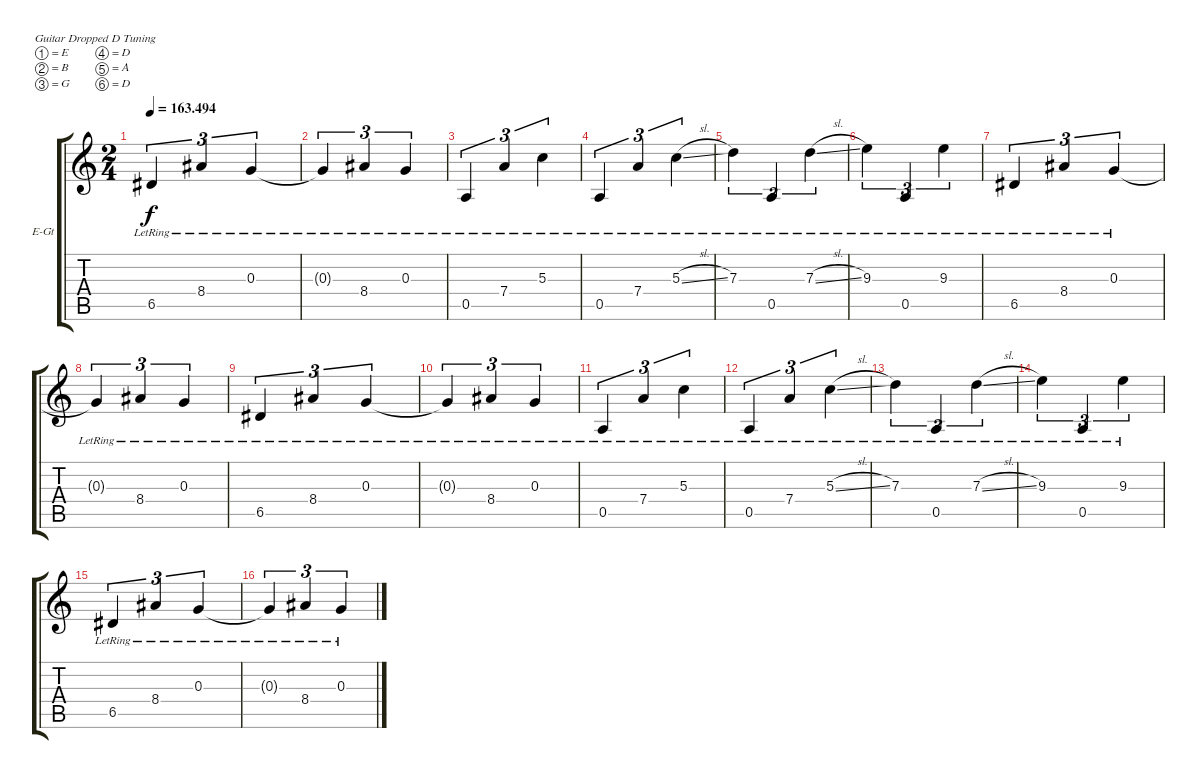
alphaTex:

\defaultSystemsLayout 4
\bracketExtendMode groupsimilarinstruments
\firstSystemTrackNameOrientation horizontal
\otherSystemsTrackNameOrientation horizontal
\track ("Clean Rythem" "E-Gt") {instrument electricguitarclean}
\staff {score tabs}
\tuning (E4 B3 G3 D3 A2 D2)
\ts (2 4)
\tempo
163.494
\accidentals auto
\clef g2
\ottava regular
\simile none
\ks c
6.5{lr}.4{tu (3 2) dy f} 8.4{lr}.4{tu (3 2)} 0.3{lr}.4{tu (3 2)} |
0.3{lr t}.4{tu (3 2)} 8.4{lr}.4{tu (3 2)} 0.3{lr}.4{tu (3 2)} |
0.5{lr}.4{tu (3 2)} 7.4{lr}.4{tu (3 2)} 5.3{lr}.4{tu (3 2)} |
0.5{lr}.4{tu (3 2)} 7.4{lr}.4{tu (3 2)} 5.3{sl lr}.4{tu (3 2)} |
7.3{lr}.4{tu (3 2)} 0.5{lr}.4{tu (3 2)} 7.3{sl lr}.4{tu (3 2)} |
9.3{lr}.4{tu (3 2)} 0.5{lr}.4{tu (3 2)} 9.3{lr}.4{tu (3 2)} |
6.5{lr}.4{tu (3 2)} 8.4{lr}.4{tu (3 2)} 0.3{lr}.4{tu (3 2)} |
0.3{lr t}.4{tu (3 2)} 8.4{lr}.4{tu (3 2)} 0.3{lr}.4{tu (3 2)} |
6.5{lr}.4{tu (3 2)} 8.4{lr}.4{tu (3 2)} 0.3{lr}.4{tu (3 2)} |
0.3{lr t}.4{tu (3 2)} 8.4{lr}.4{tu (3 2)} 0.3{lr}.4{tu (3 2)} |
0.5{lr}.4{tu (3 2)} 7.4{lr}.4{tu (3 2)} 5.3{lr}.4{tu (3 2)} |
0.5{lr}.4{tu (3 2)} 7.4{lr}.4{tu (3 2)} 5.3{sl lr}.4{tu (3 2)} |
7.3{lr}.4{tu (3 2)} 0.5{lr}.4{tu (3 2)} 7.3{sl lr}.4{tu (3 2)} |
9.3{lr}.4{tu (3 2)} 0.5{lr}.4{tu (3 2)} 9.3{lr}.4{tu (3 2)} |
6.5{lr}.4{tu (3 2)} 8.4{lr}.4{tu (3 2)} 0.3{lr}.4{tu (3 2)} |
0.3{lr t}.4{tu (3 2)} 8.4{lr}.4{tu (3 2)} 0.3{lr}.4{tu (3 2)}
